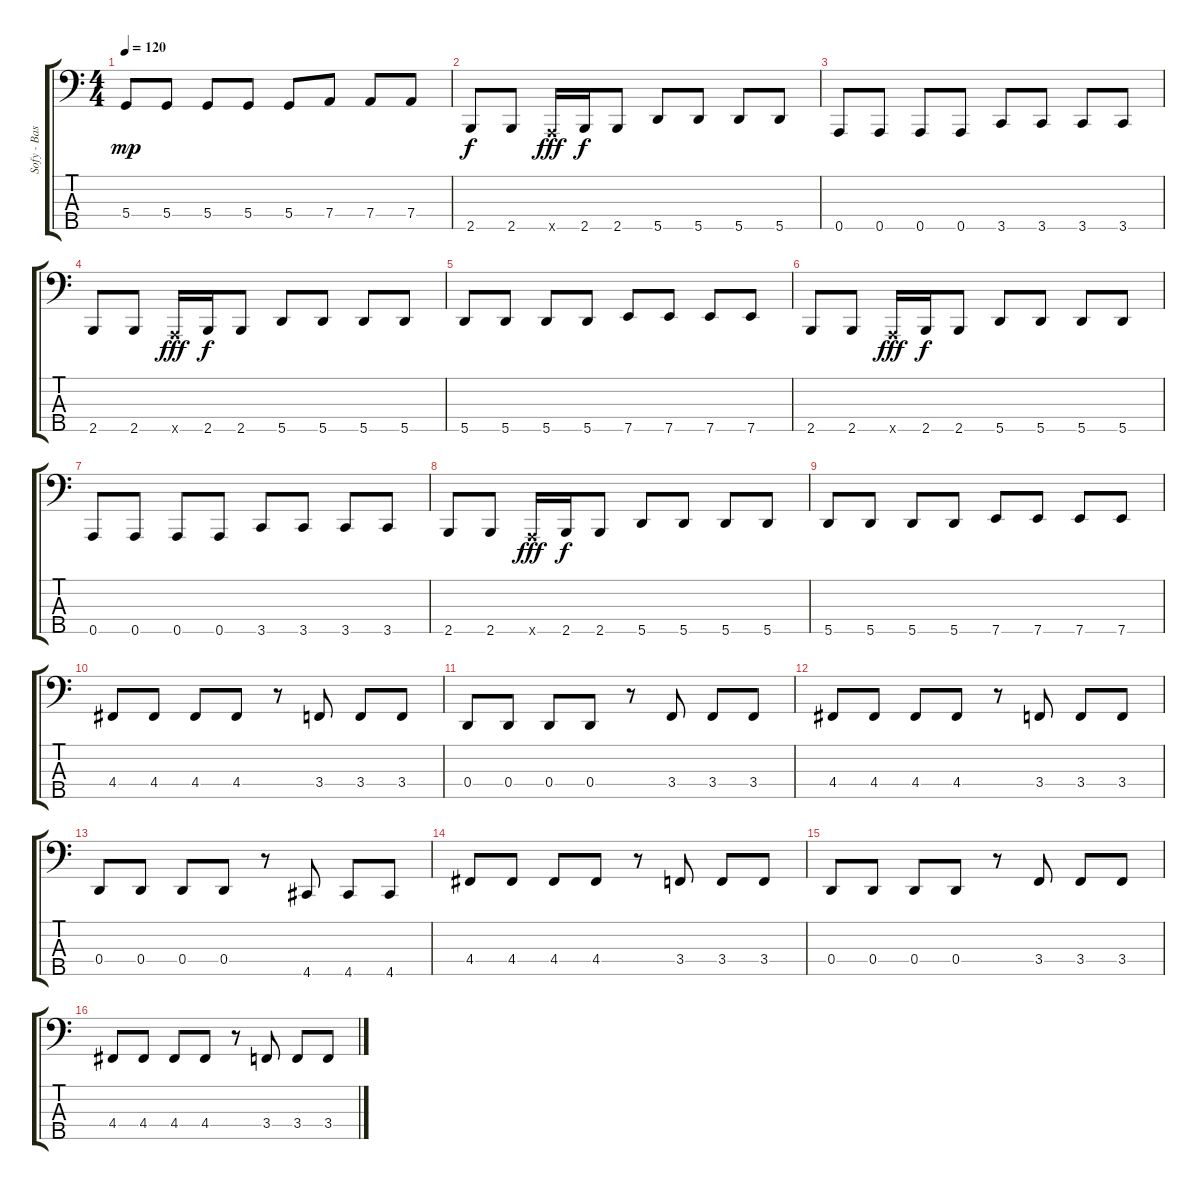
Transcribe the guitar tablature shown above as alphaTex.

\track ("Sofy - Basse" "Sofy - Bas") {instrument electricbassfinger}
\staff {score tabs}
\tuning (F2 C2 G1 D1 A0) {hide}
\ts (4 4)
\tempo 120
\clef f4
\ks c
5.4.8{dy mp} 5.4.8 5.4.8 5.4.8 5.4.8 7.4.8 7.4.8 7.4.8 |
2.5.8{dy f} 2.5.8 0.5{x}.16{dy fff} 2.5.16{dy f} 2.5.8 5.5.8 5.5.8 5.5.8 5.5.8 |
0.5.8 0.5.8 0.5.8 0.5.8 3.5.8 3.5.8 3.5.8 3.5.8 |
2.5.8 2.5.8 0.5{x}.16{dy fff} 2.5.16{dy f} 2.5.8 5.5.8 5.5.8 5.5.8 5.5.8 |
5.5.8 5.5.8 5.5.8 5.5.8 7.5.8 7.5.8 7.5.8 7.5.8 |
2.5.8 2.5.8 0.5{x}.16{dy fff} 2.5.16{dy f} 2.5.8 5.5.8 5.5.8 5.5.8 5.5.8 |
0.5.8 0.5.8 0.5.8 0.5.8 3.5.8 3.5.8 3.5.8 3.5.8 |
2.5.8 2.5.8 0.5{x}.16{dy fff} 2.5.16{dy f} 2.5.8 5.5.8 5.5.8 5.5.8 5.5.8 |
5.5.8 5.5.8 5.5.8 5.5.8 7.5.8 7.5.8 7.5.8 7.5.8 |
4.4.8 4.4.8 4.4.8 4.4.8 r.8 3.4.8 3.4.8 3.4.8 |
0.4.8 0.4.8 0.4.8 0.4.8 r.8 3.4.8 3.4.8 3.4.8 |
4.4.8 4.4.8 4.4.8 4.4.8 r.8 3.4.8 3.4.8 3.4.8 |
0.4.8 0.4.8 0.4.8 0.4.8 r.8 4.5.8 4.5.8 4.5.8 |
4.4.8 4.4.8 4.4.8 4.4.8 r.8 3.4.8 3.4.8 3.4.8 |
0.4.8 0.4.8 0.4.8 0.4.8 r.8 3.4.8 3.4.8 3.4.8 |
4.4.8 4.4.8 4.4.8 4.4.8 r.8 3.4.8 3.4.8 3.4.8
